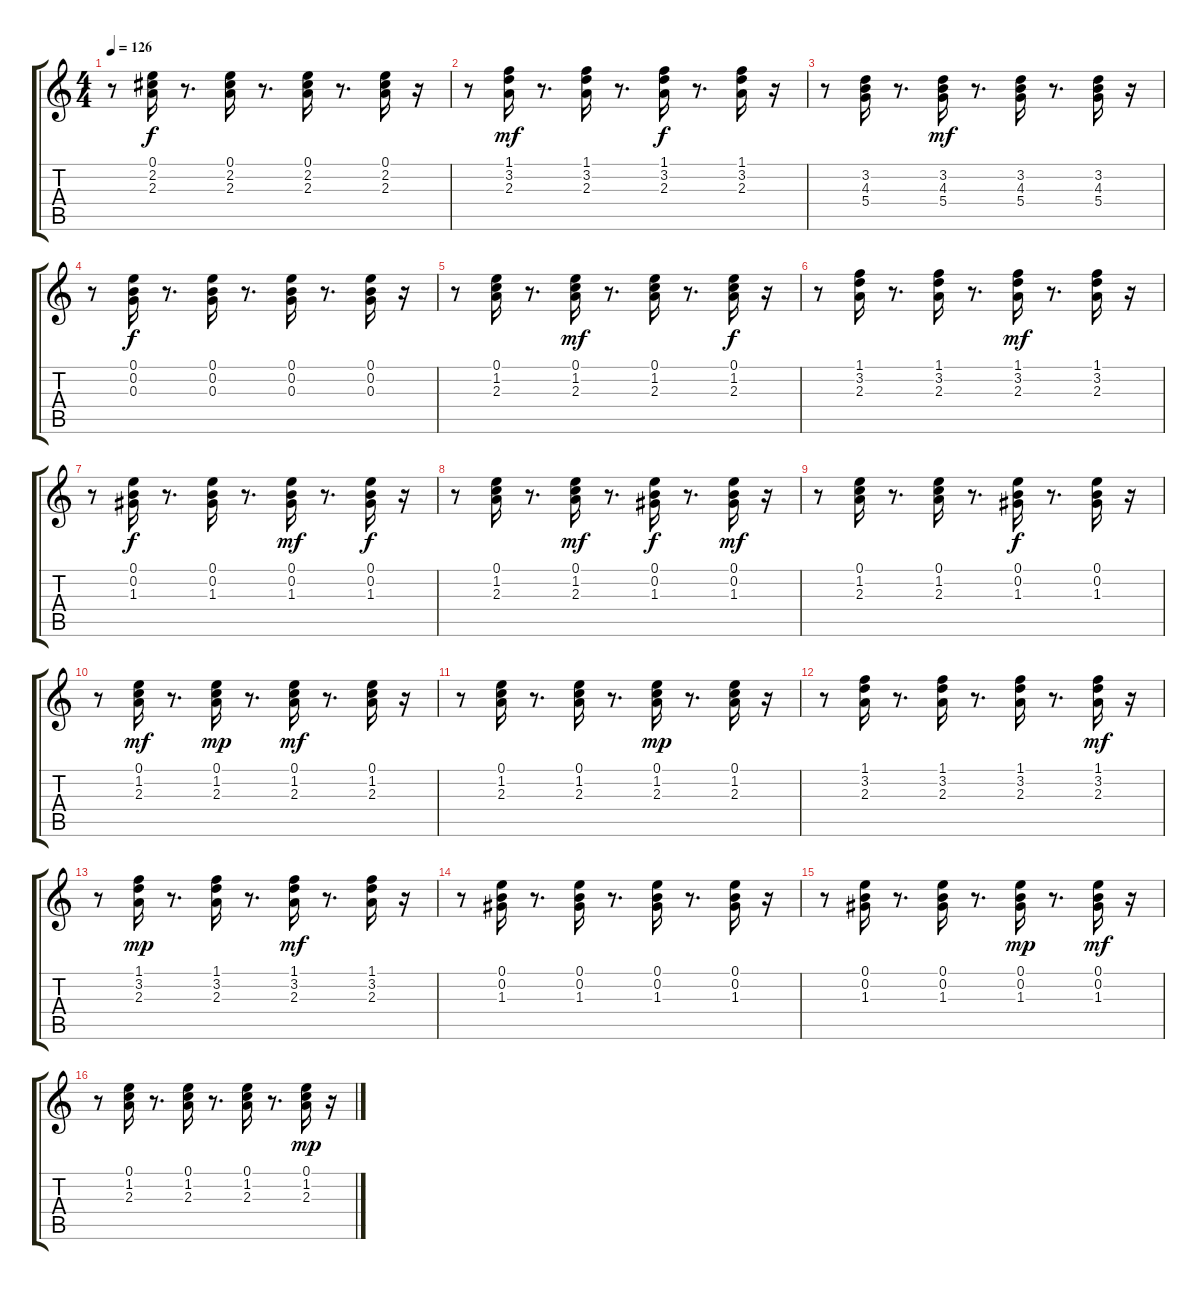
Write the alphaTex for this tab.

\track "" {instrument electricguitarjazz}
\staff {score tabs}
\tuning (E4 B3 G3 D3 A2 E2) {hide}
\ts (4 4)
\tempo 126
\clef g2
\ks c
r.8{dy f} (0.1 2.2 2.3).16 r.8{d} (0.1 2.2 2.3).16 r.8{d} (0.1 2.2 2.3).16 r.8{d} (0.1 2.2 2.3).16 r.16 |
r.8 (1.1 3.2 2.3).16{dy mf} r.8{d} (1.1 3.2 2.3).16 r.8{d} (1.1 3.2 2.3).16{dy f} r.8{d} (1.1 3.2 2.3).16 r.16 |
r.8 (3.2 4.3 5.4).16 r.8{d} (3.2 4.3 5.4).16{dy mf} r.8{d} (3.2 4.3 5.4).16 r.8{d} (3.2 4.3 5.4).16 r.16 |
r.8 (0.1 0.2 0.3).16{dy f} r.8{d} (0.1 0.2 0.3).16 r.8{d} (0.1 0.2 0.3).16 r.8{d} (0.1 0.2 0.3).16 r.16 |
r.8 (0.1 1.2 2.3).16 r.8{d} (0.1 1.2 2.3).16{dy mf} r.8{d} (0.1 1.2 2.3).16 r.8{d} (0.1 1.2 2.3).16{dy f} r.16 |
r.8 (1.1 3.2 2.3).16 r.8{d} (1.1 3.2 2.3).16 r.8{d} (1.1 3.2 2.3).16{dy mf} r.8{d} (1.1 3.2 2.3).16 r.16 |
r.8 (0.1 0.2 1.3).16{dy f} r.8{d} (0.1 0.2 1.3).16 r.8{d} (0.1 0.2 1.3).16{dy mf} r.8{d} (0.1 0.2 1.3).16{dy f} r.16 |
r.8 (0.1 1.2 2.3).16 r.8{d} (0.1 1.2 2.3).16{dy mf} r.8{d} (0.1 0.2 1.3).16{dy f} r.8{d} (0.1 0.2 1.3).16{dy mf} r.16 |
r.8 (0.1 1.2 2.3).16 r.8{d} (0.1 1.2 2.3).16 r.8{d} (0.1 0.2 1.3).16{dy f} r.8{d} (0.1 0.2 1.3).16 r.16 |
r.8 (0.1 1.2 2.3).16{dy mf} r.8{d} (0.1 1.2 2.3).16{dy mp} r.8{d} (0.1 1.2 2.3).16{dy mf} r.8{d} (0.1 1.2 2.3).16 r.16 |
r.8 (0.1 1.2 2.3).16 r.8{d} (0.1 1.2 2.3).16 r.8{d} (0.1 1.2 2.3).16{dy mp} r.8{d} (0.1 1.2 2.3).16 r.16 |
r.8 (1.1 3.2 2.3).16 r.8{d} (1.1 3.2 2.3).16 r.8{d} (1.1 3.2 2.3).16 r.8{d} (1.1 3.2 2.3).16{dy mf} r.16 |
r.8 (1.1 3.2 2.3).16{dy mp} r.8{d} (1.1 3.2 2.3).16 r.8{d} (1.1 3.2 2.3).16{dy mf} r.8{d} (1.1 3.2 2.3).16 r.16 |
r.8 (0.1 0.2 1.3).16 r.8{d} (0.1 0.2 1.3).16 r.8{d} (0.1 0.2 1.3).16 r.8{d} (0.1 0.2 1.3).16 r.16 |
r.8 (0.1 0.2 1.3).16 r.8{d} (0.1 0.2 1.3).16 r.8{d} (0.1 0.2 1.3).16{dy mp} r.8{d} (0.1 0.2 1.3).16{dy mf} r.16 |
r.8 (0.1 1.2 2.3).16 r.8{d} (0.1 1.2 2.3).16 r.8{d} (0.1 1.2 2.3).16 r.8{d} (0.1 1.2 2.3).16{dy mp} r.16
